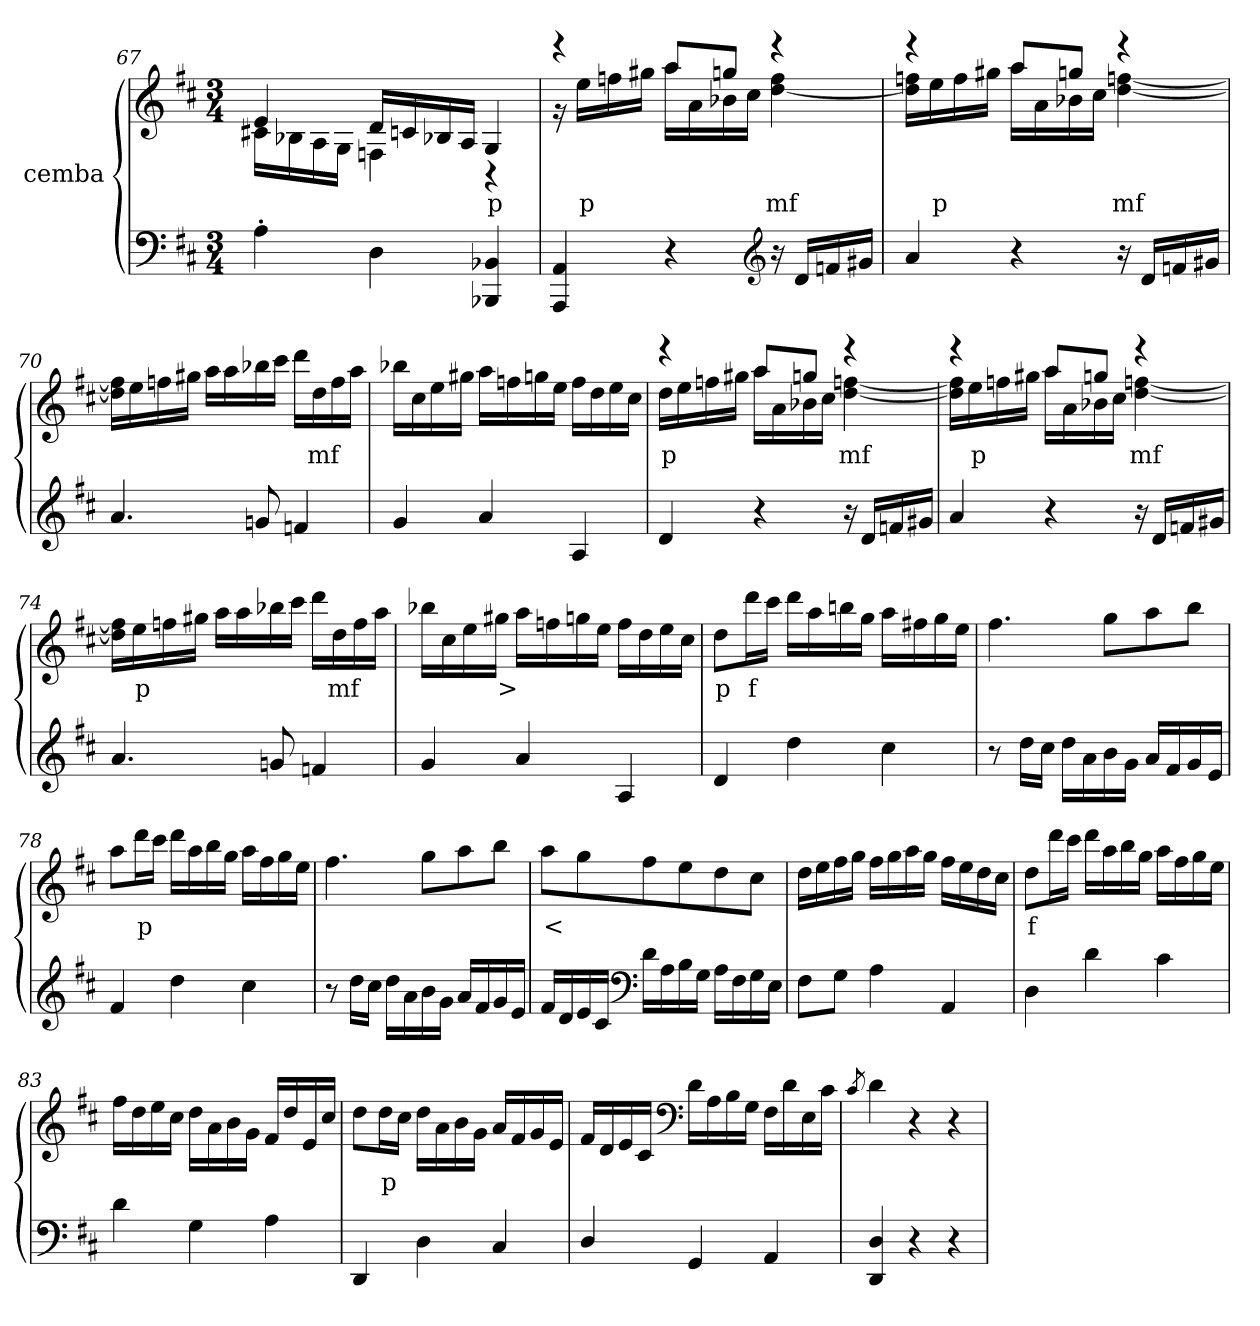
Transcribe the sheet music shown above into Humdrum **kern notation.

**kern	**kern	**text
*part2	*part1	*part1
*staff2	*staff1	*staff1
*I"cemba	*I"cemba	*
*clefF4	*clefG2	*
*k[f#c#]	*k[f#c#]	*
*D:	*D:	*
*M3/4	*M3/4	*
=67	=67	=67
*	*^	*
4A'>\	4e/	16c#X\LL	.
.	.	16B-\	.
.	.	16A\	.
.	.	16G\JJ	.
4D\	16d/LL	4Fn\	.
.	16cn/	.	.
.	16B-X/	.	.
.	16A/JJ	.	.
4BBB-X/ 4BB-X/	4G/	4r	p
=68	=68	=68	=68
4AAA/ 4AA/	4r	16r	.
.	.	16ee\LL	p
.	.	16ffn\	.
.	.	16gg#X\JJ	.
4r	8aa/L	16aa\LL	.
.	.	16a\	.
.	8ggn/J	16b-X\	.
.	.	16cc#\JJ	.
*clefG2	*	*	*
16r	4r	[4dd\ 4ff\	mf
16d/LL	.	.	.
16fn/	.	.	.
16g#X/JJ	.	.	.
=69	=69	=69	=69
4a/	4r	16dd\] 16ffn\LL	.
.	.	16ee\	p
.	.	16ff\	.
.	.	16gg#X\JJ	.
4r	8aa/L	16aa\LL	.
.	.	16a\	.
.	8ggn/J	16b-X\	.
.	.	16cc#\JJ	.
16r	4r	[4dd\ [4ffn\	mf
16d/LL	.	.	.
16fn/	.	.	.
16g#X/JJ	.	.	.
*	*v	*v	*
=70	=70	=70
4.a/	16dd\] 16ffn\]LL	.
.	16ee\	.
.	16ff\	.
.	16gg#X\JJ	.
.	16aa\LL	.
.	16aa\	.
8gn/	16bb-X\	.
.	16ccc#\JJ	.
4fn/	16ddd\LL	.
.	16dd\	mf
.	16ff\	.
.	16aa\JJ	.
=71	=71	=71
4g/	16bb-X\LL	.
.	16cc#\	.
.	16ee\	.
.	16gg#X\JJ	.
4a/	16aa\LL	.
.	16ffn\	.
.	16ggn\	.
.	16ee\JJ	.
4A/	16ff\LL	.
.	16dd\	.
.	16ee\	.
.	16cc#\JJ	.
=72	=72	=72
*	*^	*
4d/	4r	16dd\LL	p
.	.	16ee\	.
.	.	16ffn\	.
.	.	16gg#X\JJ	.
4r	8aa/L	16aa\LL	.
.	.	16a\	.
.	8ggn/J	16b-X\	.
.	.	16cc#\JJ	.
16r	4r	[4dd\ [4ffn\	mf
16d/LL	.	.	.
16fn/	.	.	.
16g#X/JJ	.	.	.
=73	=73	=73	=73
4a/	4r	16dd\] 16ffn\]LL	.
.	.	16ee\	p
.	.	16ff\	.
.	.	16gg#X\JJ	.
4r	8aa/L	16aa\LL	.
.	.	16a\	.
.	8ggn/J	16b-X\	.
.	.	16cc#\JJ	.
16r	4r	[4dd\ [4ffn\	mf
16d/LL	.	.	.
16fn/	.	.	.
16g#X/JJ	.	.	.
*	*v	*v	*
=74	=74	=74
4.a/	16dd\] 16ffn\]LL	.
.	16ee\	p
.	16ff\	.
.	16gg#X\JJ	.
.	16aa\LL	.
.	16aa\	.
8gn/	16bb-X\	.
.	16ccc#\JJ	.
4fn/	16ddd\LL	.
.	16dd\	mf
.	16ff\	.
.	16aa\JJ	.
=75	=75	=75
4g/	16bb-X\LL	.
.	16cc#\	.
.	16ee\	.
.	16gg#X\JJ	>
4a/	16aa\LL	.
.	16ffn\	.
.	16ggn\	.
.	16ee\JJ	.
4A/	16ff\LL	.
.	16dd\	.
.	16ee\	.
.	16cc#\JJ	.
=76	=76	=76
4d/	8dd\L	p
.	16ddd\L	f
.	16ccc#\JJ	.
4dd\	16ddd\LL	.
.	16aa\	.
.	16bbn\	.
.	16gg\JJ	.
4cc#\	16aa\LL	.
.	16ff#X\	.
.	16gg\	.
.	16ee\JJ	.
=77	=77	=77
8r	4.ff#\	.
16dd\LL	.	.
16cc#\JJ	.	.
16dd\LL	.	.
16a\	.	.
16b\	8gg\L	.
16g\JJ	.	.
16a/LL	8aa\	.
16f#/	.	.
16g/	8bb\J	.
16e/JJ	.	.
=78	=78	=78
4f#/	8aa\L	.
.	16ddd\L	p
.	16ccc#\JJ	.
4dd\	16ddd\LL	.
.	16aa\	.
.	16bb\	.
.	16gg\JJ	.
4cc#\	16aa\LL	.
.	16ff#\	.
.	16gg\	.
.	16ee\JJ	.
=79	=79	=79
8r	4.ff#\	.
16dd\LL	.	.
16cc#\JJ	.	.
16dd\LL	.	.
16a\	.	.
16b\	8gg\L	.
16g\JJ	.	.
16a/LL	8aa\	.
16f#/	.	.
16g/	8bb\J	.
16e/JJ	.	.
=80	=80	=80
16f#/LL	8aa\L	<
16d/	.	.
16e/	8gg\	.
16c#/JJ	.	.
*clefF4	*	*
16d\LL	8ff#\	.
16A\	.	.
16B\	8ee\	.
16G\JJ	.	.
16A\LL	8dd\	.
16F#\	.	.
16G\	8cc#\J	.
16E\JJ	.	.
=81	=81	=81
8F#\L	16dd\LL	.
.	16ee\	.
8G\J	16ff#\	.
.	16gg\JJ	.
4A\	16ff#\LL	.
.	16gg\	.
.	16aa\	.
.	16gg\JJ	.
4AA/	16ff#\LL	.
.	16ee\	.
.	16dd\	.
.	16cc#\JJ	.
=82	=82	=82
4D\	8dd\L	f
.	16ddd\L	.
.	16ccc#\JJ	.
4d\	16ddd\LL	.
.	16aa\	.
.	16bb\	.
.	16gg\JJ	.
4c#\	16aa\LL	.
.	16ff#\	.
.	16gg\	.
.	16ee\JJ	.
=83	=83	=83
4d\	16ff#\LL	.
.	16dd\	.
.	16ee\	.
.	16cc#\JJ	.
4G\	16dd\LL	.
.	16a\	.
.	16b\	.
.	16g\JJ	.
4A\	16f#/LL	.
.	16dd/	.
.	16e/	.
.	16cc#/JJ	.
=84	=84	=84
4DD/	8dd\L	.
.	16dd\L	p
.	16cc#\JJ	.
4D\	16dd\LL	.
.	16a\	.
.	16b\	.
.	16g\JJ	.
4C#/	16a/LL	.
.	16f#/	.
.	16g/	.
.	16e/JJ	.
=85	=85	=85
4D/	16f#/LL	.
.	16d/	.
.	16e/	.
.	16c#/JJ	.
*	*clefF4	*
4GG/	16d\LL	.
.	16A\	.
.	16B\	.
.	16G\JJ	.
4AA/	16F#\LL	.
.	16d\	.
.	16E\	.
.	16c#\JJ	.
=86	=86	=86
.	8qc#/	.
4DD/ 4D/	4d\	.
4r	4r	.
4r	4r	.
=	=	=
*-	*-	*-
